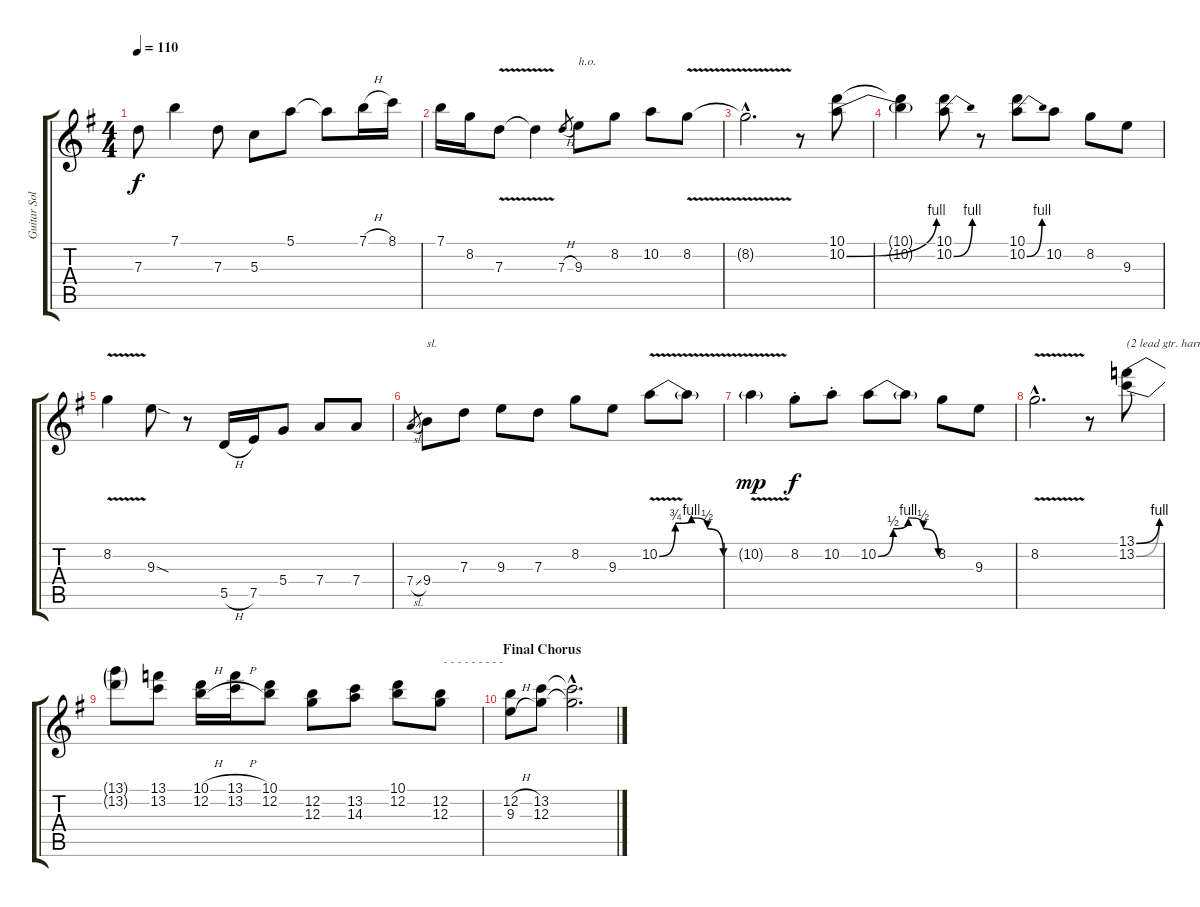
\track ("Guitar Solo" "Guitar Sol") {instrument electricguitarjazz}
\staff {score tabs}
\tuning (E4 B3 G3 D3 A2 E2) {hide}
\ts (4 4)
\tempo 110
\clef g2
\ks g
7.3.8{dy f} 7.1.4 7.3.8 5.3.8 5.1.8 5.1{t}.8 7.1{h}.16 8.1.16 |
7.1.16 8.2.16 7.3{v}.8 7.3{t}.4 7.3{h}.8{gr} 9.3.8{txt "h.o."} 8.2.8 10.2.8 8.2{v}.8 |
8.2{hac t}.2{d} r.8 (10.1 10.2{be (bend 0 0 60 4)}).8 |
(10.1{t} 10.2{t}).4 (10.1 10.2{be (bend 0 0 60 4)}).8 r.8 (10.1 10.2{be (bend 0 0 60 4)}).8 10.2.8 8.2.8 9.3.8 |
8.2{v}.4 9.3{sod}.8 r.8 5.5{h}.16 7.5.16 5.4.8 7.4.8 7.4.8 |
7.4{sl}.8{gr} 9.4.8{txt "sl."} 7.3.8 9.3.8 7.3.8 8.2.8 9.3.8 10.2{be (custom 0 0 15 3 30 4 45 2 60 0) v}.8 10.2{t}.8 |
10.2{v g}.4{dy mp} 8.2{st}.8{dy f} 10.2{st}.8 10.2{be (custom 0 0 15 2 30 4 45 2 60 0)}.8 10.2{t}.8 8.2.8 9.3.8 |
8.2{v hac}.2{d} r.8 (13.1{be (bend 0 0 60 4)} 13.2{be (bend 0 0 60 4)}).8{txt "(2 lead gtr. harmony) - - - - - - - - - - - - - - "} |
(13.1{t} 13.2{t}).8 (13.1 13.2).8 (10.1{h} 12.2{h}).16 (13.1{h} 13.2{h}).16 (10.1 12.2).8 (12.2 12.3).8 (13.2 14.3).8 (10.1 12.2).8 (12.2 12.3).8{txt " - - - - - - - - -"} |
\section ("" "Final Chorus")
(12.2{h} 9.3{h}).8 (13.2 12.3).8 (13.2{hac t} 12.3{hac t}).2{d}
